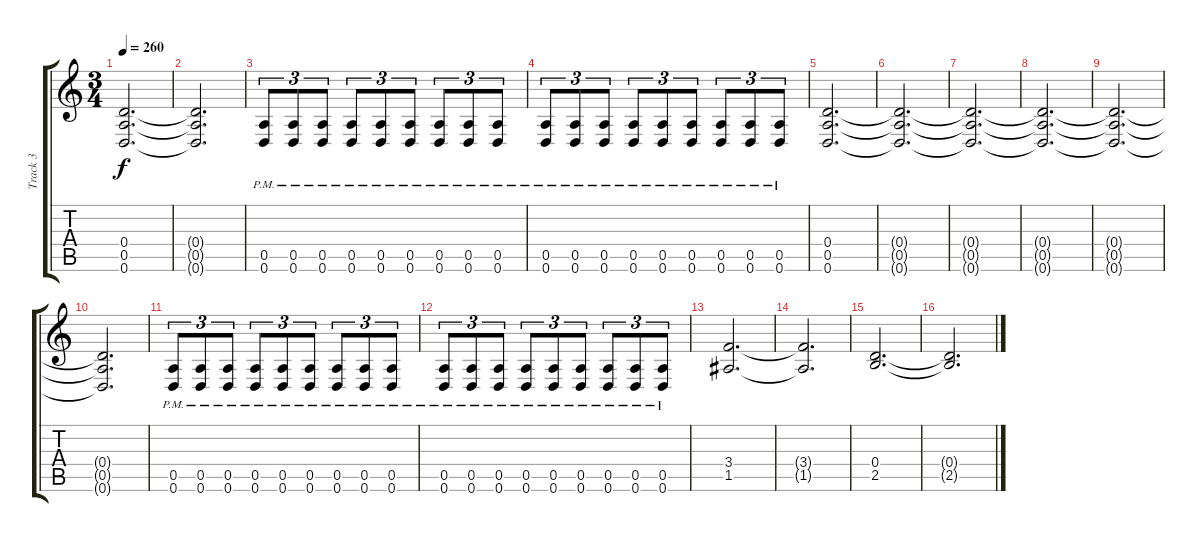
\track ("Track 3" "Track 3") {instrument distortionguitar}
\staff {score tabs}
\tuning (E4 B3 G3 D3 A2 D2) {hide}
\ts (3 4)
\tempo 260
\clef g2
\ks c
(0.4{t} 0.5{t} 0.6{t}).2{d dy f} |
(0.4{t} 0.5{t} 0.6{t}).2{d} |
(0.5{pm} 0.6{pm}).8{tu (3 2)} (0.5{pm} 0.6{pm}).8{tu (3 2)} (0.5{pm} 0.6{pm}).8{tu (3 2)} (0.5{pm} 0.6{pm}).8{tu (3 2)} (0.5{pm} 0.6{pm}).8{tu (3 2)} (0.5{pm} 0.6{pm}).8{tu (3 2)} (0.5{pm} 0.6{pm}).8{tu (3 2)} (0.5{pm} 0.6{pm}).8{tu (3 2)} (0.5{pm} 0.6{pm}).8{tu (3 2)} |
(0.5{pm} 0.6{pm}).8{tu (3 2)} (0.5{pm} 0.6{pm}).8{tu (3 2)} (0.5{pm} 0.6{pm}).8{tu (3 2)} (0.5{pm} 0.6{pm}).8{tu (3 2)} (0.5{pm} 0.6{pm}).8{tu (3 2)} (0.5{pm} 0.6{pm}).8{tu (3 2)} (0.5{pm} 0.6{pm}).8{tu (3 2)} (0.5{pm} 0.6{pm}).8{tu (3 2)} (0.5{pm} 0.6{pm}).8{tu (3 2)} |
(0.4 0.5 0.6).2{d} |
(0.4{t} 0.5{t} 0.6{t}).2{d} |
(0.4{t} 0.5{t} 0.6{t}).2{d} |
(0.4{t} 0.5{t} 0.6{t}).2{d} |
(0.4{t} 0.5{t} 0.6{t}).2{d} |
(0.4{t} 0.5{t} 0.6{t}).2{d} |
(0.5{pm} 0.6{pm}).8{tu (3 2)} (0.5{pm} 0.6{pm}).8{tu (3 2)} (0.5{pm} 0.6{pm}).8{tu (3 2)} (0.5{pm} 0.6{pm}).8{tu (3 2)} (0.5{pm} 0.6{pm}).8{tu (3 2)} (0.5{pm} 0.6{pm}).8{tu (3 2)} (0.5{pm} 0.6{pm}).8{tu (3 2)} (0.5{pm} 0.6{pm}).8{tu (3 2)} (0.5{pm} 0.6{pm}).8{tu (3 2)} |
(0.5{pm} 0.6{pm}).8{tu (3 2)} (0.5{pm} 0.6{pm}).8{tu (3 2)} (0.5{pm} 0.6{pm}).8{tu (3 2)} (0.5{pm} 0.6{pm}).8{tu (3 2)} (0.5{pm} 0.6{pm}).8{tu (3 2)} (0.5{pm} 0.6{pm}).8{tu (3 2)} (0.5{pm} 0.6{pm}).8{tu (3 2)} (0.5{pm} 0.6{pm}).8{tu (3 2)} (0.5{pm} 0.6{pm}).8{tu (3 2)} |
(3.4 1.5).2{d} |
(3.4{t} 1.5{t}).2{d} |
(0.4 2.5).2{d} |
(0.4{t} 2.5{t}).2{d}
